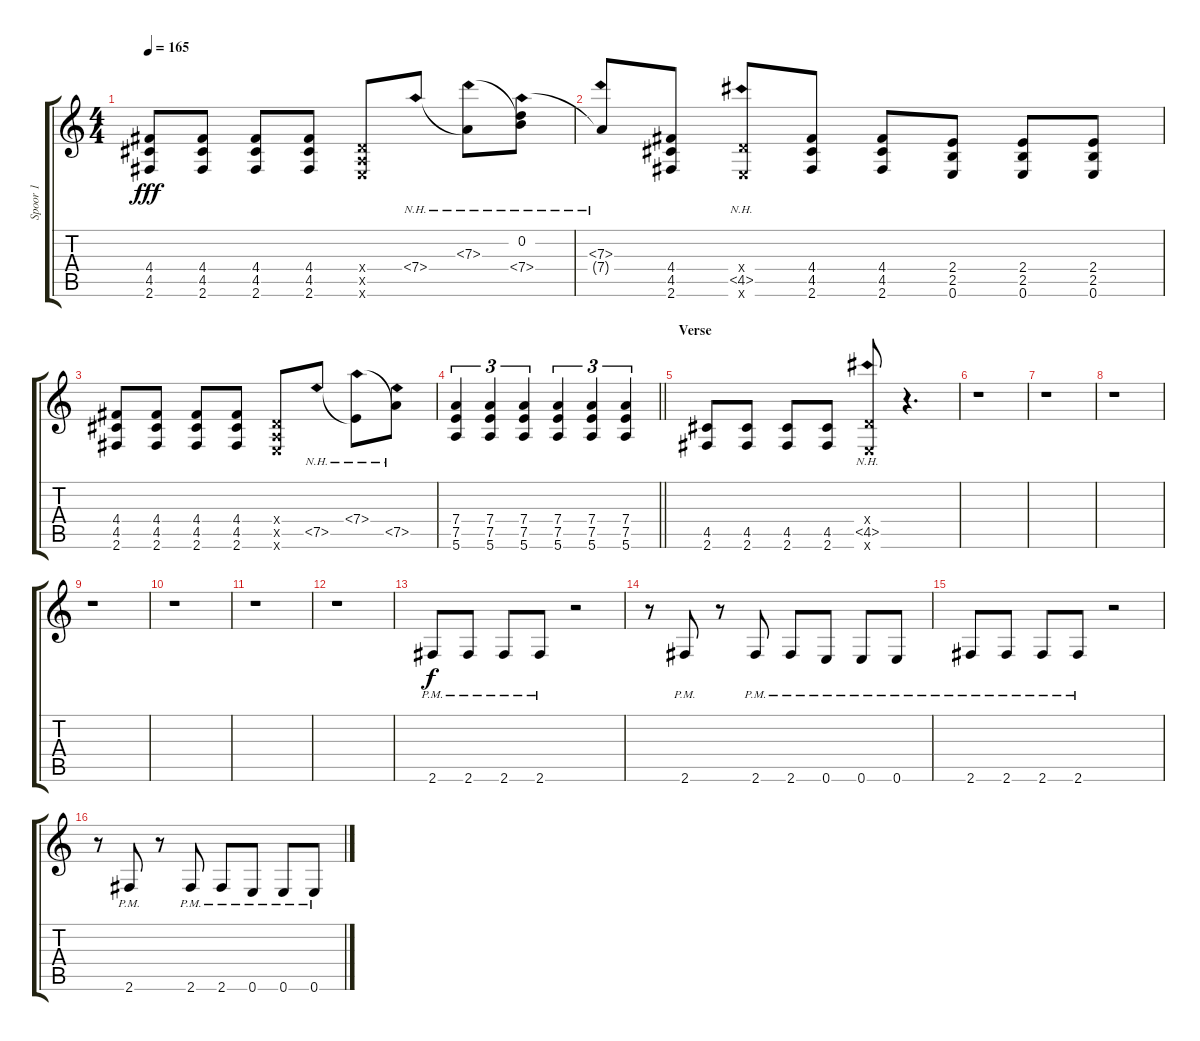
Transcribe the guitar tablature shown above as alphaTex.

\track ("Spoor 1" "Spoor 1") {instrument distortionguitar}
\staff {score tabs}
\tuning (E4 B3 G3 D3 A2 E2) {hide}
\ts (4 4)
\tempo 165
\clef g2
\ks c
(4.4 4.5 2.6).8{dy fff} (4.4 4.5 2.6).8 (4.4 4.5 2.6).8 (4.4 4.5 2.6).8 (0.4{x} 0.5{x} 0.6{x}).8 7.4{nh}.8 (7.3{nh} 7.4{t}).8 (0.2 7.3{t} 7.4{nh}).8 |
(7.3{nh} 7.4{t}).8 (4.4 4.5 2.6).8 (0.4{x} 4.5{nh} 0.6{x}).8 (4.4 4.5 2.6).8 (4.4 4.5 2.6).8 (2.4 2.5 0.6).8 (2.4 2.5 0.6).8 (2.4 2.5 0.6).8 |
(4.4 4.5 2.6).8 (4.4 4.5 2.6).8 (4.4 4.5 2.6).8 (4.4 4.5 2.6).8 (0.4{x} 0.5{x} 0.6{x}).8 7.5{nh}.8 (7.4{nh} 7.5{t}).8 (7.4{t} 7.5{nh}).8 |
\barLineRight lightlight
(7.4 7.5 5.6).4{tu (3 2)} (7.4 7.5 5.6).4{tu (3 2)} (7.4 7.5 5.6).4{tu (3 2)} (7.4 7.5 5.6).4{tu (3 2)} (7.4 7.5 5.6).4{tu (3 2)} (7.4 7.5 5.6).4{tu (3 2)} |
\section ("" "Verse")
(4.5 2.6).8 (4.5 2.6).8 (4.5 2.6).8 (4.5 2.6).8 (0.4{x} 4.5{nh} 0.6{x}).8 r.4{d} |
r.1 |
r.1 |
r.1 |
r.1 |
r.1 |
r.1 |
r.1 |
2.6{pm}.8{dy f} 2.6{pm}.8 2.6{pm}.8 2.6{pm}.8 r.2 |
r.8 2.6{pm}.8 r.8 2.6{pm}.8 2.6{pm}.8 0.6{pm}.8 0.6{pm}.8 0.6{pm}.8 |
2.6{pm}.8 2.6{pm}.8 2.6{pm}.8 2.6{pm}.8 r.2 |
r.8 2.6{pm}.8 r.8 2.6{pm}.8 2.6{pm}.8 0.6{pm}.8 0.6{pm}.8 0.6{pm}.8
